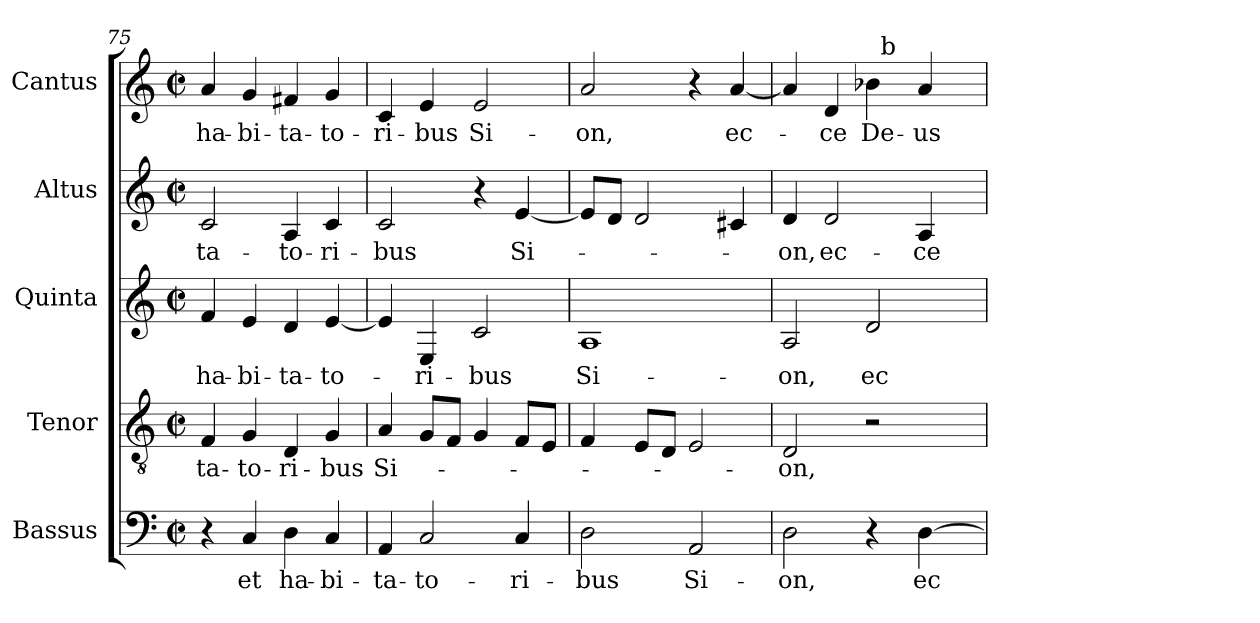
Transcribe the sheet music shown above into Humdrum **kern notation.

**kern	**text	**kern	**text	**kern	**text	**kern	**text	**kern	**text
*part5	*part5	*part4	*part4	*part3	*part3	*part2	*part2	*part1	*part1
*staff5	*staff5	*staff4	*staff4	*staff3	*staff3	*staff2	*staff2	*staff1	*staff1
*I"Bassus	*	*I"Tenor	*	*I"Quinta	*	*I"Altus	*	*I"Cantus	*
*I'B.	*	*I'T.	*	*I'A.	*	*I'A.	*	*I'S.	*
*clefF4	*	*clefGv2	*	*clefG2	*	*clefG2	*	*clefG2	*
*	*	*ITrd7c12	*	*	*	*	*	*	*
*k[]	*	*k[]	*	*k[]	*	*k[]	*	*k[]	*
*C:	*	*C:	*	*C:	*	*C:	*	*C:	*
*M2/2	*	*M2/2	*	*M2/2	*	*M2/2	*	*M2/2	*
*met(c|)	*	*met(c|)	*	*met(c|)	*	*met(c|)	*	*met(c|)	*
=75	=75	=75	=75	=75	=75	=75	=75	=75	=75
!	!	!	!LO:LY:b:color=#000000	!	!	!	!	!	!
!	!	!	!	!	!LO:LY:b:color=#000000	!	!	!	!
!	!	!	!	!	!	!	!LO:LY:b:color=#000000	!	!
!	!	!	!	!	!	!	!	!	!LO:LY:b:color=#000000
4r	.	4FFi/	-ta-	4fi/	ha-	2ci/	-ta-	4ai/	ha-
!	!LO:LY:b:color=#000000	!	!	!	!	!	!	!	!
!	!	!	!LO:LY:b:color=#000000	!	!	!	!	!	!
!	!	!	!	!	!LO:LY:b:color=#000000	!	!	!	!
!	!	!	!	!	!	!	!	!	!LO:LY:b:color=#000000
4Ci/	et	4GGi/	-to-	4ei/	-bi-	.	.	4gi/	-bi-
!	!LO:LY:b:color=#000000	!	!	!	!	!	!	!	!
!	!	!	!LO:LY:b:color=#000000	!	!	!	!	!	!
!	!	!	!	!	!LO:LY:b:color=#000000	!	!	!	!
!	!	!	!	!	!	!	!LO:LY:b:color=#000000	!	!
!	!	!	!	!	!	!	!	!	!LO:LY:b:color=#000000
4Di\	ha-	4DDi/	-ri-	4di/	-ta-	4Ai/	-to-	4f#Xi/	-ta-
!	!LO:LY:b:color=#000000	!	!	!	!	!	!	!	!
!	!	!	!LO:LY:b:color=#000000	!	!	!	!	!	!
!	!	!	!	!	!LO:LY:b:color=#000000	!	!	!	!
!	!	!	!	!	!	!	!LO:LY:b:color=#000000	!	!
!	!	!	!	!	!	!	!	!	!LO:LY:b:color=#000000
4Ci/	-bi-	4GGi/	-bus	[<4ei/	-to-	4ci/	-ri-	4gi/	-to-
!!LO:PB:g=z
=76	=76	=76	=76	=76	=76	=76	=76	=76	=76
!	!LO:LY:b:color=#000000	!	!	!	!	!	!	!	!
!	!	!	!LO:LY:b:color=#000000	!	!	!	!	!	!
!	!	!	!	!	!	!	!LO:LY:b:color=#000000	!	!
!	!	!	!	!	!	!	!	!	!LO:LY:b:color=#000000
4AAi/	-ta-	4AAi/	Si-	4ei/]	.	2ci/	-bus	4ci/	-ri-
!	!LO:LY:b:color=#000000	!	!	!	!	!	!	!	!
!	!	!	!	!	!LO:LY:b:color=#000000	!	!	!	!
!	!	!	!	!	!	!	!	!	!LO:LY:b:color=#000000
2Ci/	-to-	8GGi/L	.	4Ei/	-ri-	.	.	4ei/	-bus
.	.	8FFi/J	.	.	.	.	.	.	.
!	!	!	!	!	!LO:LY:b:color=#000000	!	!	!	!
!	!	!	!	!	!	!	!	!	!LO:LY:b:color=#000000
.	.	4GGi/	.	2ci/	-bus	4r	.	2ei/	Si-
!	!LO:LY:b:color=#000000	!	!	!	!	!	!	!	!
!	!	!	!	!	!	!	!LO:LY:b:color=#000000	!	!
4Ci/	-ri-	8FFi/L	.	.	.	[<4ei/	Si-	.	.
.	.	8EEi/J	.	.	.	.	.	.	.
=77	=77	=77	=77	=77	=77	=77	=77	=77	=77
!	!LO:LY:b:color=#000000	!	!	!	!	!	!	!	!
!	!	!	!	!	!LO:LY:b:color=#000000	!	!	!	!
!	!	!	!	!	!	!	!	!	!LO:LY:b:color=#000000
2Di\	-bus	4FFi/	.	1Ai	Si-	8ei/L]	.	2ai/	-on,
.	.	.	.	.	.	8di/J	.	.	.
.	.	8EEi/L	.	.	.	2di/	.	.	.
.	.	8DDi/J	.	.	.	.	.	.	.
!	!LO:LY:b:color=#000000	!	!	!	!	!	!	!	!
2AAi/	Si-	2EEi/	.	.	.	.	.	4r	.
!	!	!	!	!	!	!	!	!	!LO:LY:b:color=#000000
.	.	.	.	.	.	4c#Xi/	.	[<4ai/	ec-
=78	=78	=78	=78	=78	=78	=78	=78	=78	=78
!	!LO:LY:b:color=#000000	!	!	!	!	!	!	!	!
!	!	!	!LO:LY:b:color=#000000	!	!	!	!	!	!
!	!	!	!	!	!LO:LY:b:color=#000000	!	!	!	!
!	!	!	!	!	!	!	!LO:LY:b:color=#000000	!	!
*	*	*	*	*	*	*	*	*^	*
2Di\	-on,	2DDi/	-on,	2Ai/	-on,	4di/	-on,	4ai/]	2ryy	.
!	!	!	!	!	!	!	!LO:LY:b:color=#000000	!	!	!
!	!	!	!	!	!	!	!	!	!	!LO:LY:b:color=#000000
.	.	.	.	.	.	2di/	ec-	4di/	.	-ce
!	!	!	!	!	!LO:LY:b:color=#000000	!	!	!	!	!
!	!	!	!	!	!	!	!	!	!	!LO:LY:b:color=#000000
4r	.	2r	.	2di/	ec-	.	.	4b-i\	32ryy	De-
.	.	.	.	.	.	.	.	.	256ryy	.
!	!	!	!	!	!	!	!	!	!LO:TX:a:t=b	!
.	.	.	.	.	.	.	.	.	4ryy	.
!	!LO:LY:b:color=#000000	!	!	!	!	!	!	!	!	!
!	!	!	!	!	!	!	!LO:LY:b:color=#000000	!	!	!
!	!	!	!	!	!	!	!	!	!	!LO:LY:b:color=#000000
[>4Di\	ec-	.	.	.	.	4Ai/	-ce	4ai/	.	-us
.	.	.	.	.	.	.	.	.	8ryy	.
.	.	.	.	.	.	.	.	.	16ryy	.
.	.	.	.	.	.	.	.	.	64..ryy	.
*	*	*	*	*	*	*	*	*v	*v	*
=	=	=	=	=	=	=	=	=	=
*-	*-	*-	*-	*-	*-	*-	*-	*-	*-
